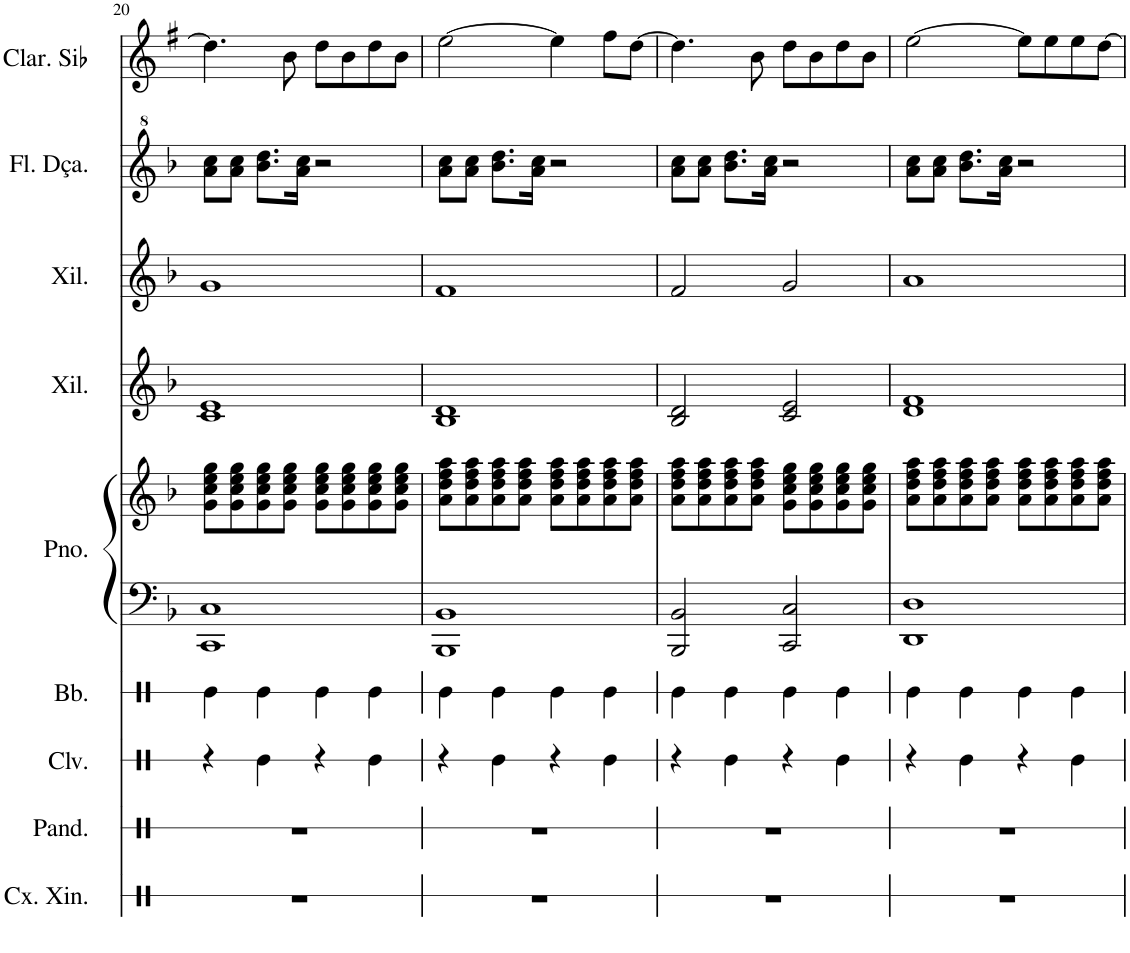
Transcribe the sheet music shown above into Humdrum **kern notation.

**kern	**kern	**kern	**kern	**kern	**kern	**kern	**kern	**kern	**kern
*part9	*part8	*part7	*part6	*part5	*part5	*part4	*part3	*part2	*part1
*staff10	*staff9	*staff8	*staff7	*staff6	*staff5	*staff4	*staff3	*staff2	*staff1
*I"Caixa xinesa	*I"Pandereta	*I"Claves	*I"Bombo	*I"Piano	*	*I"Xilòfon	*I"Xilòfon	*I"Flauta dolça	*I"Clarinette en Sib
*I'Cx. Xin.	*I'Pand.	*I'Clv.	*I'Bb.	*I'Pno.	*	*I'Xil.	*I'Xil.	*I'Fl. Dça.	*I'Clar. Sib
!!LO:PB:g=z
*clefX	*clefX	*clefX	*clefX	*clefF4	*clefG2	*clefG2	*clefG2	*clefG^2	*clefG2
*	*	*	*	*	*	*Trd-7c-12	*Trd-7c-12	*	*Trd1c2
*k[]	*k[]	*k[]	*k[]	*k[b-]	*k[b-]	*k[b-]	*k[b-]	*k[b-]	*k[f#]
*M4/4	*M4/4	*M4/4	*M4/4	*M4/4	*M4/4	*M4/4	*M4/4	*M4/4	*M4/4
=20	=20	=20	=20	=20	=20	=20	=20	=20	=20
1r	1r	4r	4Re\	1CC 1C	8g\ 8cc\ 8ee\ 8gg\L	1c 1e	1g	8aa\ 8ccc\L	4.dd\]
.	.	.	.	.	8g\ 8cc\ 8ee\ 8gg\	.	.	8aa\ 8ccc\J	.
.	.	4Re\	4Re\	.	8g\ 8cc\ 8ee\ 8gg\	.	.	8.bb-\ 8.ddd\L	.
.	.	.	.	.	8g\ 8cc\ 8ee\ 8gg\J	.	.	.	8b\
.	.	.	.	.	.	.	.	16aa\ 16ccc\Jk	.
.	.	4r	4Re\	.	8g\ 8cc\ 8ee\ 8gg\L	.	.	2r	8dd\L
.	.	.	.	.	8g\ 8cc\ 8ee\ 8gg\	.	.	.	8b\
.	.	4Re\	4Re\	.	8g\ 8cc\ 8ee\ 8gg\	.	.	.	8dd\
.	.	.	.	.	8g\ 8cc\ 8ee\ 8gg\J	.	.	.	8b\J
=21	=21	=21	=21	=21	=21	=21	=21	=21	=21
1r	1r	4r	4Re\	1BBB- 1BB-	8a\ 8dd\ 8ff\ 8aa\L	1B- 1d	1f	8aa\ 8ccc\L	[2ee\
.	.	.	.	.	8a\ 8dd\ 8ff\ 8aa\	.	.	8aa\ 8ccc\J	.
.	.	4Re\	4Re\	.	8a\ 8dd\ 8ff\ 8aa\	.	.	8.bb-\ 8.ddd\L	.
.	.	.	.	.	8a\ 8dd\ 8ff\ 8aa\J	.	.	.	.
.	.	.	.	.	.	.	.	16aa\ 16ccc\Jk	.
.	.	4r	4Re\	.	8a\ 8dd\ 8ff\ 8aa\L	.	.	2r	4ee\]
.	.	.	.	.	8a\ 8dd\ 8ff\ 8aa\	.	.	.	.
.	.	4Re\	4Re\	.	8a\ 8dd\ 8ff\ 8aa\	.	.	.	8ff#\L
.	.	.	.	.	8a\ 8dd\ 8ff\ 8aa\J	.	.	.	[8dd\J
=22	=22	=22	=22	=22	=22	=22	=22	=22	=22
1r	1r	4r	4Re\	2BBB-/ 2BB-/	8a\ 8dd\ 8ff\ 8aa\L	2B-/ 2d/	2f/	8aa\ 8ccc\L	4.dd\]
.	.	.	.	.	8a\ 8dd\ 8ff\ 8aa\	.	.	8aa\ 8ccc\J	.
.	.	4Re\	4Re\	.	8a\ 8dd\ 8ff\ 8aa\	.	.	8.bb-\ 8.ddd\L	.
.	.	.	.	.	8a\ 8dd\ 8ff\ 8aa\J	.	.	.	8b\
.	.	.	.	.	.	.	.	16aa\ 16ccc\Jk	.
.	.	4r	4Re\	2CC/ 2C/	8g\ 8cc\ 8ee\ 8gg\L	2c/ 2e/	2g/	2r	8dd\L
.	.	.	.	.	8g\ 8cc\ 8ee\ 8gg\	.	.	.	8b\
.	.	4Re\	4Re\	.	8g\ 8cc\ 8ee\ 8gg\	.	.	.	8dd\
.	.	.	.	.	8g\ 8cc\ 8ee\ 8gg\J	.	.	.	8b\J
=23	=23	=23	=23	=23	=23	=23	=23	=23	=23
1r	1r	4r	4Re\	1DD 1D	8a\ 8dd\ 8ff\ 8aa\L	1d 1f	1a	8aa\ 8ccc\L	[2ee\
.	.	.	.	.	8a\ 8dd\ 8ff\ 8aa\	.	.	8aa\ 8ccc\J	.
.	.	4Re\	4Re\	.	8a\ 8dd\ 8ff\ 8aa\	.	.	8.bb-\ 8.ddd\L	.
.	.	.	.	.	8a\ 8dd\ 8ff\ 8aa\J	.	.	.	.
.	.	.	.	.	.	.	.	16aa\ 16ccc\Jk	.
.	.	4r	4Re\	.	8a\ 8dd\ 8ff\ 8aa\L	.	.	2r	8ee\L]
.	.	.	.	.	8a\ 8dd\ 8ff\ 8aa\	.	.	.	8ee\
.	.	4Re\	4Re\	.	8a\ 8dd\ 8ff\ 8aa\	.	.	.	8ee\
.	.	.	.	.	8a\ 8dd\ 8ff\ 8aa\J	.	.	.	[8dd\J
=	=	=	=	=	=	=	=	=	=
*-	*-	*-	*-	*-	*-	*-	*-	*-	*-
